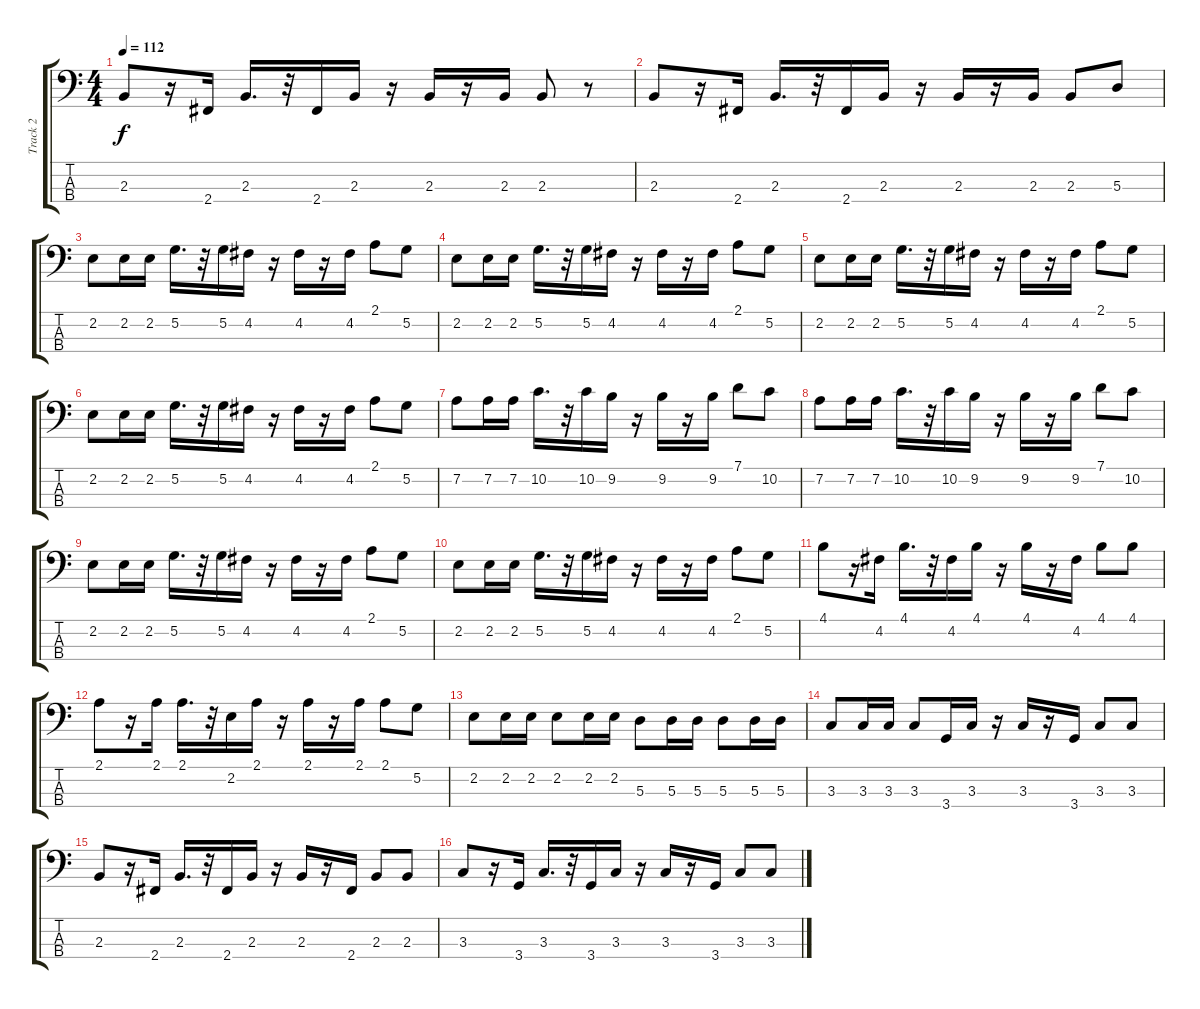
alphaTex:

\track ("Track 2" "Track 2") {instrument electricbasspick}
\staff {score tabs}
\tuning (G2 D2 A1 E1) {hide}
\ts (4 4)
\tempo 112
\clef f4
\ks c
2.3.8{dy f} r.16 2.4.16 2.3.16{d} r.32 2.4.16 2.3.16 r.16 2.3.16 r.16 2.3.16 2.3.8 r.8 |
2.3.8 r.16 2.4.16 2.3.16{d} r.32 2.4.16 2.3.16 r.16 2.3.16 r.16 2.3.16 2.3.8 5.3.8 |
2.2.8 2.2.16 2.2.16 5.2.16{d} r.32 5.2.16 4.2.16 r.16 4.2.16 r.16 4.2.16 2.1.8 5.2.8 |
2.2.8 2.2.16 2.2.16 5.2.16{d} r.32 5.2.16 4.2.16 r.16 4.2.16 r.16 4.2.16 2.1.8 5.2.8 |
2.2.8 2.2.16 2.2.16 5.2.16{d} r.32 5.2.16 4.2.16 r.16 4.2.16 r.16 4.2.16 2.1.8 5.2.8 |
2.2.8 2.2.16 2.2.16 5.2.16{d} r.32 5.2.16 4.2.16 r.16 4.2.16 r.16 4.2.16 2.1.8 5.2.8 |
7.2.8 7.2.16 7.2.16 10.2.16{d} r.32 10.2.16 9.2.16 r.16 9.2.16 r.16 9.2.16 7.1.8 10.2.8 |
7.2.8 7.2.16 7.2.16 10.2.16{d} r.32 10.2.16 9.2.16 r.16 9.2.16 r.16 9.2.16 7.1.8 10.2.8 |
2.2.8 2.2.16 2.2.16 5.2.16{d} r.32 5.2.16 4.2.16 r.16 4.2.16 r.16 4.2.16 2.1.8 5.2.8 |
2.2.8 2.2.16 2.2.16 5.2.16{d} r.32 5.2.16 4.2.16 r.16 4.2.16 r.16 4.2.16 2.1.8 5.2.8 |
4.1.8 r.16 4.2.16 4.1.16{d} r.32 4.2.16 4.1.16 r.16 4.1.16 r.16 4.2.16 4.1.8 4.1.8 |
2.1.8 r.16 2.1.16 2.1.16{d} r.32 2.2.16 2.1.16 r.16 2.1.16 r.16 2.1.16 2.1.8 5.2.8 |
2.2.8 2.2.16 2.2.16 2.2.8 2.2.16 2.2.16 5.3.8 5.3.16 5.3.16 5.3.8 5.3.16 5.3.16 |
3.3.8 3.3.16 3.3.16 3.3.8 3.4.16 3.3.16 r.16 3.3.16 r.16 3.4.16 3.3.8 3.3.8 |
2.3.8 r.16 2.4.16 2.3.16{d} r.32 2.4.16 2.3.16 r.16 2.3.16 r.16 2.4.16 2.3.8 2.3.8 |
3.3.8 r.16 3.4.16 3.3.16{d} r.32 3.4.16 3.3.16 r.16 3.3.16 r.16 3.4.16 3.3.8 3.3.8
